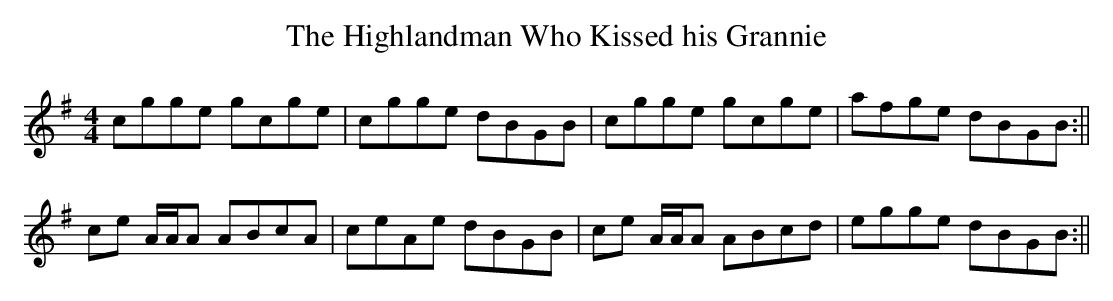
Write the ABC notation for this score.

X:1
T:The Highlandman Who Kissed his Grannie
M:4/4
L:1/8
K:G
cgge gcge | cgge dBGB | cgge gcge | afge dBGB :||
ce A/A/A ABcA | ceAe dBGB | ce A/A/A ABcd | egge dBGB :||
